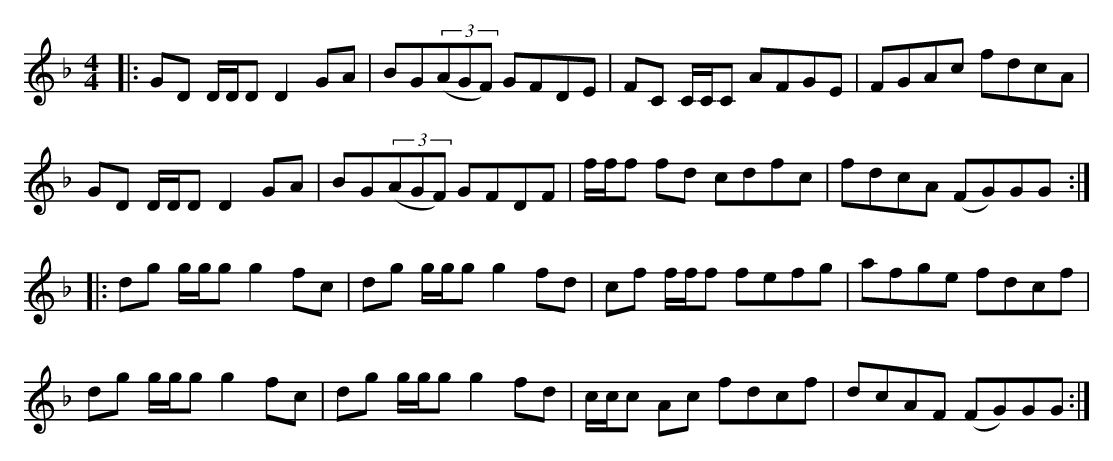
X:1
M:4/4
K:Gdor
|:GD D/D/D D2GA|BG((3AGF) GFDE|FC C/C/C AFGE|FGAc fdcA|
GD D/D/D D2GA|BG((3AGF) GFDF|f/f/f fd cdfc|fdcA (FG)GG:|
|:dg g/g/g g2fc|dg g/g/g g2fd|cf f/f/f fefg|afge fdcf|
dg g/g/g g2fc|dg g/g/g g2fd|c/c/c Ac fdcf|dcAF (FG)GG:|
